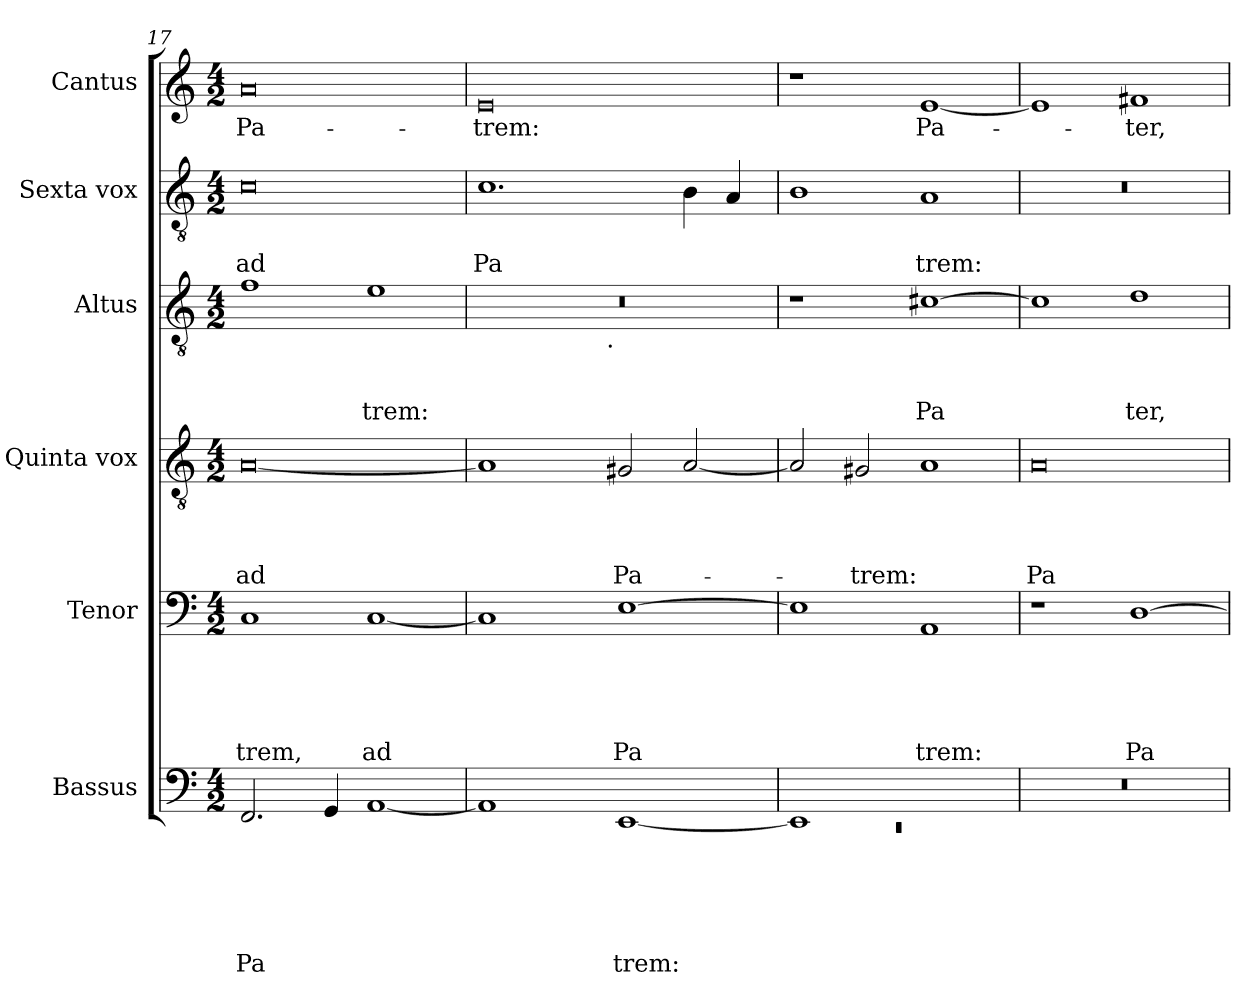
**kern	**text	**text	**text	**text	**text	**text	**kern	**text	**text	**text	**text	**text	**kern	**text	**text	**text	**text	**kern	**text	**text	**text	**kern	**text	**text	**kern	**text
*part6	*part6	*part6	*part6	*part6	*part6	*part6	*part5	*part5	*part5	*part5	*part5	*part5	*part4	*part4	*part4	*part4	*part4	*part3	*part3	*part3	*part3	*part2	*part2	*part2	*part1	*part1
*staff6	*staff6	*staff6	*staff6	*staff6	*staff6	*staff6	*staff5	*staff5	*staff5	*staff5	*staff5	*staff5	*staff4	*staff4	*staff4	*staff4	*staff4	*staff3	*staff3	*staff3	*staff3	*staff2	*staff2	*staff2	*staff1	*staff1
*I"Bassus	*	*	*	*	*	*	*I"Tenor	*	*	*	*	*	*I"Quinta vox	*	*	*	*	*I"Altus	*	*	*	*I"Sexta vox	*	*	*I"Cantus	*
*clefF4	*	*	*	*	*	*	*clefF4	*	*	*	*	*	*clefGv2	*	*	*	*	*clefGv2	*	*	*	*clefGv2	*	*	*clefG2	*
*k[]	*	*	*	*	*	*	*k[]	*	*	*	*	*	*k[]	*	*	*	*	*k[]	*	*	*	*k[]	*	*	*k[]	*
*C:	*	*	*	*	*	*	*C:	*	*	*	*	*	*C:	*	*	*	*	*C:	*	*	*	*C:	*	*	*C:	*
*M4/2	*	*	*	*	*	*	*M4/2	*	*	*	*	*	*M4/2	*	*	*	*	*M4/2	*	*	*	*M4/2	*	*	*M4/2	*
=17	=17	=17	=17	=17	=17	=17	=17	=17	=17	=17	=17	=17	=17	=17	=17	=17	=17	=17	=17	=17	=17	=17	=17	=17	=17	=17
!	!	!	!	!	!	!LO:LY:b	!	!	!	!	!	!LO:LY:b	!	!	!	!	!LO:LY:b	!	!	!	!	!	!	!LO:LY:b	!	!LO:LY:b
2.FF/	.	.	.	.	.	Pa	1C	.	.	.	.	trem,	[<0A	.	.	.	ad	1f	.	.	.	0c	.	ad	0a	Pa-
4GG/	.	.	.	.	.	.	.	.	.	.	.	.	.	.	.	.	.	.	.	.	.	.	.	.	.	.
!	!	!	!	!	!	!	!	!	!	!	!	!LO:LY:b	!	!	!	!	!	!	!	!	!LO:LY:b	!	!	!	!	!
[<1AA	.	.	.	.	.	.	[<1C	.	.	.	.	ad	.	.	.	.	.	1e	.	.	trem:	.	.	.	.	.
=18	=18	=18	=18	=18	=18	=18	=18	=18	=18	=18	=18	=18	=18	=18	=18	=18	=18	=18	=18	=18	=18	=18	=18	=18	=18	=18
!	!	!	!	!	!	!	!	!	!	!	!	!	!	!	!	!	!	!	!	!	!	!	!	!LO:LY:b	!	!LO:LY:b
*	*	*	*	*	*	*	*	*	*	*	*	*	*	*	*	*	*	*^	*	*	*	*	*	*	*	*
1AA]	.	.	.	.	.	.	1C]	.	.	.	.	.	1A]	.	.	.	.	0r	2ryy	.	.	.	1.c	.	Pa	0e	-trem:
.	.	.	.	.	.	.	.	.	.	.	.	.	.	.	.	.	.	.	4...ryy	.	.	.	.	.	.	.	.
!	!	!	!	!	!	!	!	!	!	!	!	!	!	!	!	!	!	!	!LO:TX:b:t=.	!	!	!	!	!	!	!	!
.	.	.	.	.	.	.	.	.	.	.	.	.	.	.	.	.	.	.	1ryy	.	.	.	.	.	.	.	.
!	!	!	!	!	!	!LO:LY:b	!	!	!	!	!	!LO:LY:b	!	!	!	!	!LO:LY:b	!	!	!	!	!	!	!	!	!	!
[<1EE	.	.	.	.	.	trem:	[>1E	.	.	.	.	Pa	2G#X/	.	.	.	Pa-	.	.	.	.	.	.	.	.	.	.
.	.	.	.	.	.	.	.	.	.	.	.	.	[<2A/	.	.	.	.	.	.	.	.	.	4B\	.	.	.	.
.	.	.	.	.	.	.	.	.	.	.	.	.	.	.	.	.	.	.	.	.	.	.	4A/	.	.	.	.
.	.	.	.	.	.	.	.	.	.	.	.	.	.	.	.	.	.	.	32ryy	.	.	.	.	.	.	.	.
=19	=19	=19	=19	=19	=19	=19	=19	=19	=19	=19	=19	=19	=19	=19	=19	=19	=19	=19	=19	=19	=19	=19	=19	=19	=19	=19	=19
*^	*	*	*	*	*	*	*	*	*	*	*	*	*	*	*	*	*	*	*	*	*	*	*	*	*	*	*
!	!LO:N:vis=1	!	!	!	!	!	!	!	!	!	!	!	!	!	!	!	!	!	!	!	!	!	!	!	!	!	!	!
*	*	*	*	*	*	*	*	*	*	*	*	*	*	*	*	*	*	*	*v	*v	*	*	*	*	*	*	*	*
1EE]	0rEE	.	.	.	.	.	.	1E]	.	.	.	.	.	2A/]	.	.	.	.	1r	.	.	.	1B	.	.	1r	.
!	!	!	!	!	!	!	!	!	!	!	!	!	!	!	!	!	!	!LO:LY:b	!	!	!	!	!	!	!	!	!
.	.	.	.	.	.	.	.	.	.	.	.	.	.	2G#X/	.	.	.	-trem:	.	.	.	.	.	.	.	.	.
!	!	!	!	!	!	!	!	!	!	!	!	!	!LO:LY:b	!	!	!	!	!	!	!	!	!LO:LY:b	!	!	!LO:LY:b	!	!LO:LY:b
1ryy	.	.	.	.	.	.	.	1AA	.	.	.	.	trem:	1A	.	.	.	.	[>1c#X	.	.	Pa	1A	.	trem:	[<1e	Pa-
*v	*v	*	*	*	*	*	*	*	*	*	*	*	*	*	*	*	*	*	*	*	*	*	*	*	*	*	*
=20	=20	=20	=20	=20	=20	=20	=20	=20	=20	=20	=20	=20	=20	=20	=20	=20	=20	=20	=20	=20	=20	=20	=20	=20	=20	=20
!	!	!	!	!	!	!	!	!	!	!	!	!	!	!	!	!	!LO:LY:b	!	!	!	!	!	!	!	!	!
0r	.	.	.	.	.	.	1r	.	.	.	.	.	0A	.	.	.	Pa-	1c#]	.	.	.	0r	.	.	1e]	.
!	!	!	!	!	!	!	!	!	!	!	!	!LO:LY:b	!	!	!	!	!	!	!	!	!LO:LY:b	!	!	!	!	!LO:LY:b
.	.	.	.	.	.	.	[>1D	.	.	.	.	Pa	.	.	.	.	.	1d	.	.	ter,	.	.	.	1f#X	-ter,
=	=	=	=	=	=	=	=	=	=	=	=	=	=	=	=	=	=	=	=	=	=	=	=	=	=	=
*-	*-	*-	*-	*-	*-	*-	*-	*-	*-	*-	*-	*-	*-	*-	*-	*-	*-	*-	*-	*-	*-	*-	*-	*-	*-	*-
